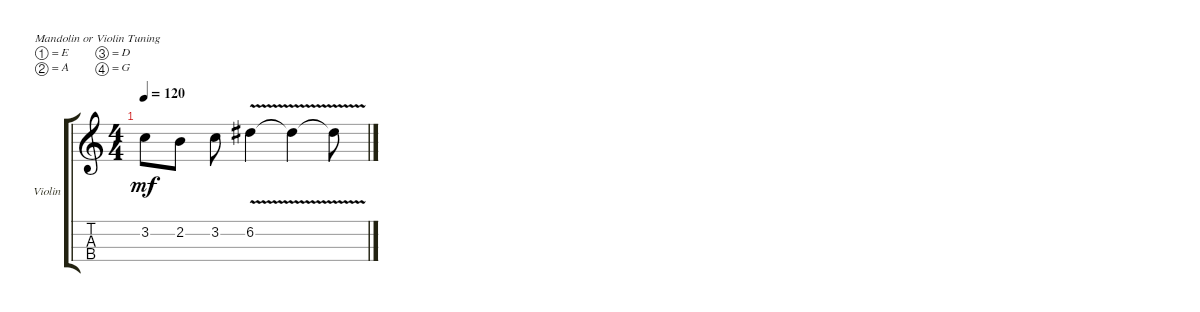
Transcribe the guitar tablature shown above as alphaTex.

\defaultSystemsLayout 4
\bracketExtendMode groupsimilarinstruments
\firstSystemTrackNameOrientation horizontal
\otherSystemsTrackNameOrientation horizontal
\track ("Violin" "Violin") {instrument violin}
\staff {score tabs}
\tuning (E5 A4 D4 G3)
\ts (4 4)
\tempo 120
\clef g2
\ks c
3.2.8{dy mf} 2.2.8 3.2.8 6.2{v}.4 6.2{v t}.4 6.2{v t}.8
